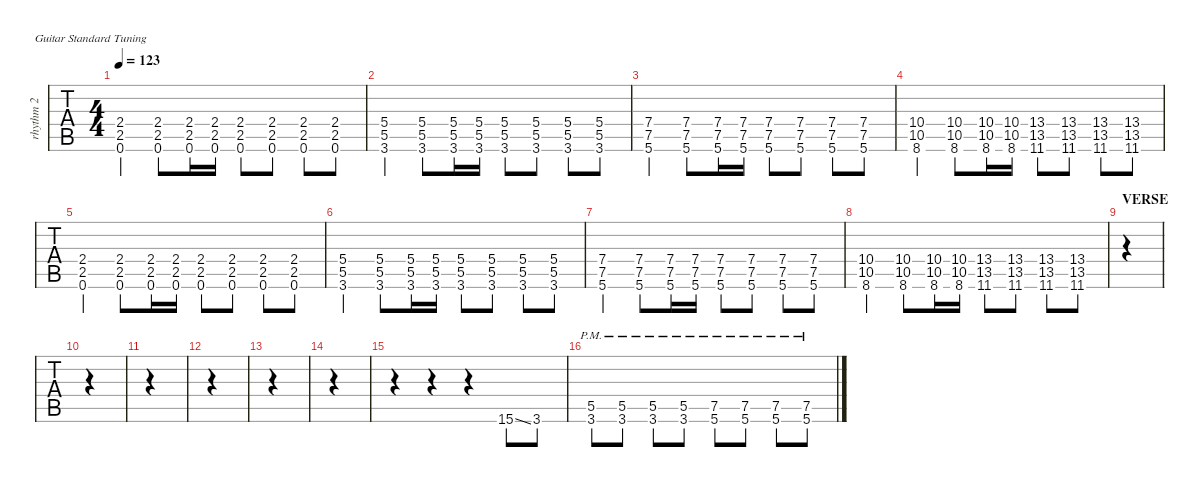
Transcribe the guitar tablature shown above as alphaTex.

\defaultSystemsLayout 4
\hideDynamics
\bracketExtendMode nobrackets
\track ("Rhythm 2" "rhythm 2") {instrument distortionguitar}
\staff {tabs}
\tuning (E4 B3 G3 D3 A2 E2)
\ts (4 4)
\tempo 123
\clef g2
\ks c
(0.6 2.5 2.4).4{dy mf} (0.6 2.5 2.4).8 (0.6 2.5 2.4).16 (0.6 2.5 2.4).16 (0.6 2.5 2.4).8 (0.6 2.5 2.4).8 (0.6 2.5 2.4).8 (0.6 2.5 2.4).8 |
(3.6 5.5 5.4).4 (3.6 5.5 5.4).8 (3.6 5.5 5.4).16 (3.6 5.5 5.4).16 (3.6 5.5 5.4).8 (3.6 5.5 5.4).8 (3.6 5.5 5.4).8 (3.6 5.5 5.4).8 |
(5.6 7.5 7.4).4 (5.6 7.5 7.4).8 (5.6 7.5 7.4).16 (5.6 7.5 7.4).16 (5.6 7.5 7.4).8 (5.6 7.5 7.4).8 (5.6 7.5 7.4).8 (5.6 7.5 7.4).8 |
(8.6 10.5 10.4).4 (8.6 10.5 10.4).8 (8.6 10.5 10.4).16 (8.6 10.5 10.4).16 (11.6{acc #} 13.5{acc #} 13.4{acc #}).8 (11.6{acc #} 13.5{acc #} 13.4{acc #}).8 (11.6{acc #} 13.5{acc #} 13.4{acc #}).8 (11.6{acc #} 13.5{acc #} 13.4{acc #}).8 |
(0.6 2.5 2.4).4 (0.6 2.5 2.4).8 (0.6 2.5 2.4).16 (0.6 2.5 2.4).16 (0.6 2.5 2.4).8 (0.6 2.5 2.4).8 (0.6 2.5 2.4).8 (0.6 2.5 2.4).8 |
(3.6 5.5 5.4).4 (3.6 5.5 5.4).8 (3.6 5.5 5.4).16 (3.6 5.5 5.4).16 (3.6 5.5 5.4).8 (3.6 5.5 5.4).8 (3.6 5.5 5.4).8 (3.6 5.5 5.4).8 |
(5.6 7.5 7.4).4 (5.6 7.5 7.4).8 (5.6 7.5 7.4).16 (5.6 7.5 7.4).16 (5.6 7.5 7.4).8 (5.6 7.5 7.4).8 (5.6 7.5 7.4).8 (5.6 7.5 7.4).8 |
(8.6 10.5 10.4).4 (8.6 10.5 10.4).8 (8.6 10.5 10.4).16 (8.6 10.5 10.4).16 (11.6{acc #} 13.5{acc #} 13.4{acc #}).8 (11.6{acc #} 13.5{acc #} 13.4{acc #}).8 (11.6{acc #} 13.5{acc #} 13.4{acc #}).8 (11.6{acc #} 13.5{acc #} 13.4{acc #}).8 |
\section ("" "VERSE")
|
|
|
|
|
|
r.4 r.4 r.4 15.6{ss}.8 3.6.8 |
(5.5{pm} 3.6{pm}).8 (5.5{pm} 3.6{pm}).8 (5.5{pm} 3.6{pm}).8 (5.5{pm} 3.6{pm}).8 (7.5{pm} 5.6{pm}).8 (7.5{pm} 5.6{pm}).8 (7.5{pm} 5.6{pm}).8 (7.5{pm} 5.6{pm}).8
